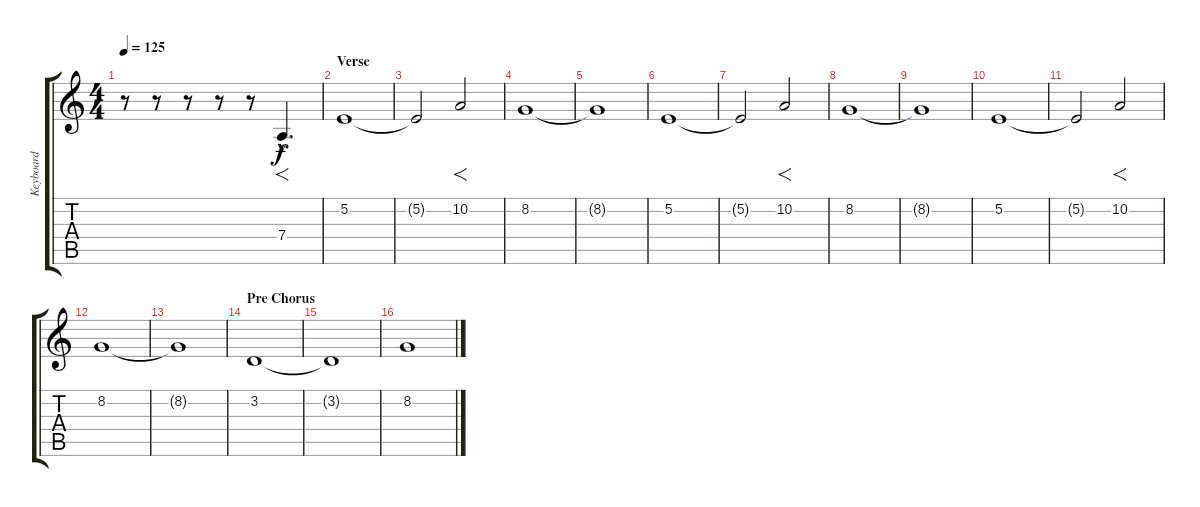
\track ("Keyboard" "Keyboard") {instrument stringensemble1}
\staff {score tabs}
\tuning (E4 B3 G3 D3 A2 E2) {hide}
\ts (4 4)
\tempo 125
\clef g2
\ks c
r.8{dy f} r.8 r.8 r.8 r.8 7.4{hac}.4{f d} |
\section ("" "Verse")
5.2.1 |
5.2{t}.2 10.2.2{f} |
8.2.1 |
8.2{t}.1 |
5.2.1 |
5.2{t}.2 10.2.2{f} |
8.2.1 |
8.2{t}.1 |
5.2.1 |
5.2{t}.2 10.2.2{f} |
8.2.1 |
8.2{t}.1 |
\section ("" "Pre Chorus")
3.2.1 |
3.2{t}.1 |
8.2.1
